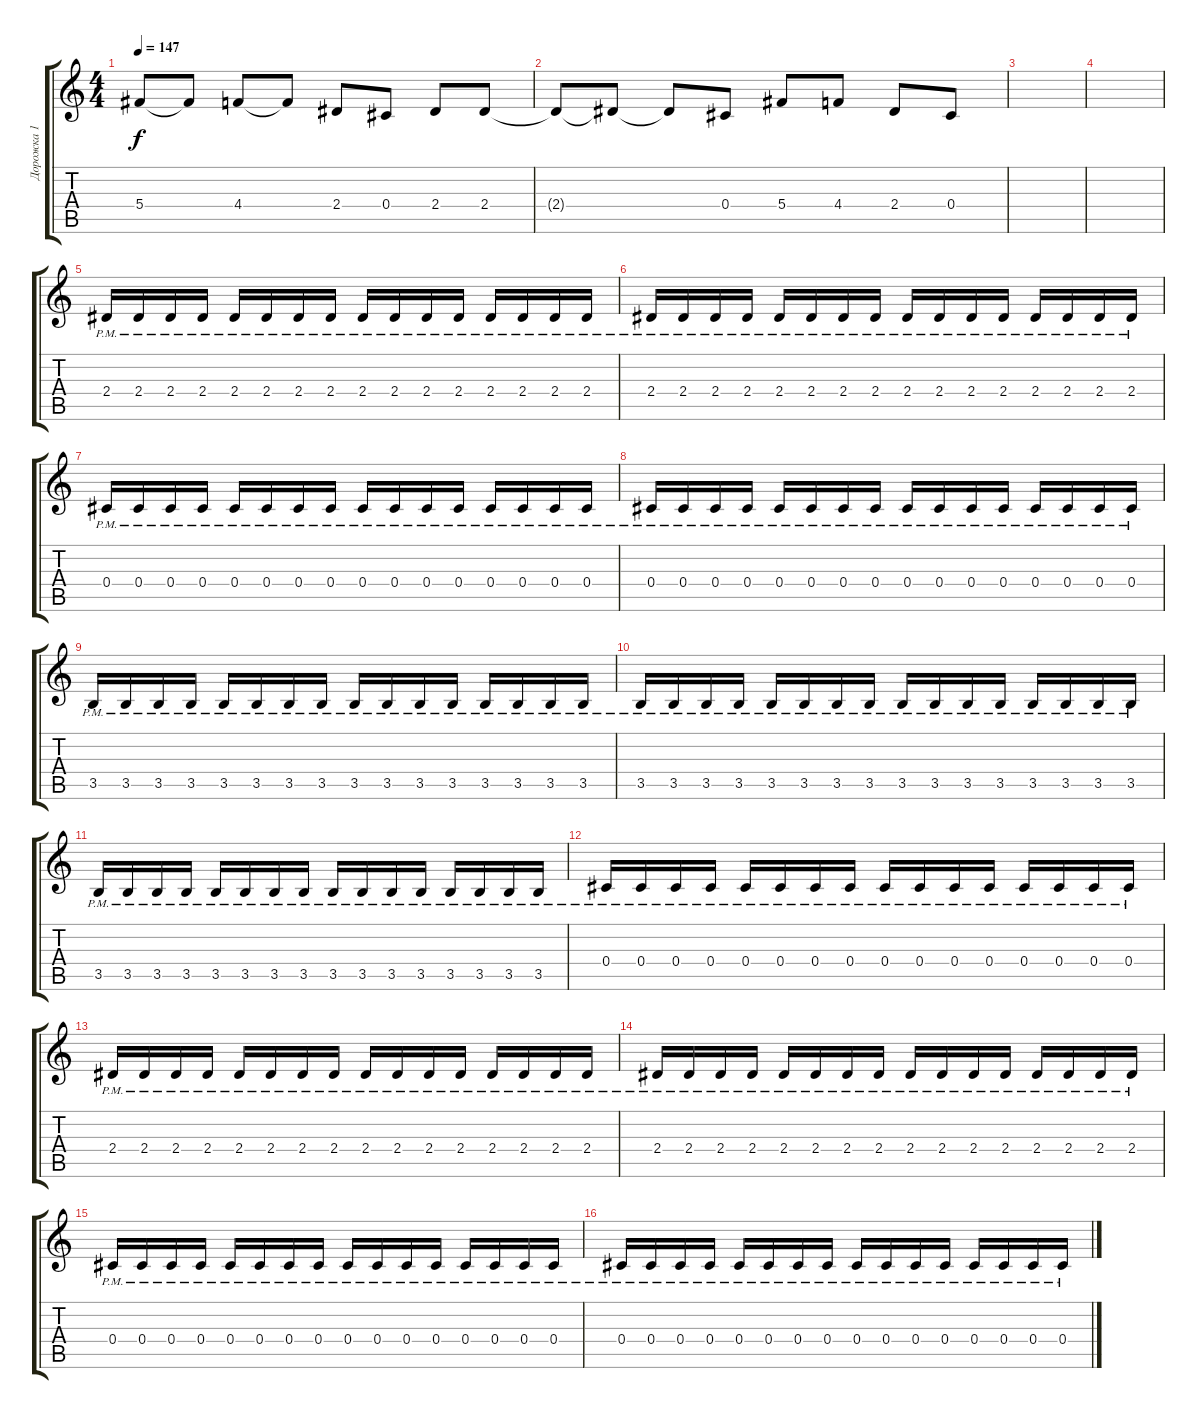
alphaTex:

\track ("Дорожка 1" "Дорожка 1") {instrument distortionguitar}
\staff {score tabs}
\tuning (Eb4 Bb3 Gb3 Db3 Ab2 Db2) {hide}
\ts (4 4)
\tempo 147
\clef g2
\ks c
5.4{t}.8{dy f} 5.4{t}.8 4.4.8 4.4{t}.8 2.4.8 0.4.8 2.4.8 2.4.8 |
2.4{t}.8 2.4{t}.8 2.4{t}.8 0.4.8 5.4.8 4.4.8 2.4.8 0.4.8 |
|
|
2.4{pm}.16 2.4{pm}.16 2.4{pm}.16 2.4{pm}.16 2.4{pm}.16 2.4{pm}.16 2.4{pm}.16 2.4{pm}.16 2.4{pm}.16 2.4{pm}.16 2.4{pm}.16 2.4{pm}.16 2.4{pm}.16 2.4{pm}.16 2.4{pm}.16 2.4{pm}.16 |
2.4{pm}.16 2.4{pm}.16 2.4{pm}.16 2.4{pm}.16 2.4{pm}.16 2.4{pm}.16 2.4{pm}.16 2.4{pm}.16 2.4{pm}.16 2.4{pm}.16 2.4{pm}.16 2.4{pm}.16 2.4{pm}.16 2.4{pm}.16 2.4{pm}.16 2.4{pm}.16 |
0.4{pm}.16 0.4{pm}.16 0.4{pm}.16 0.4{pm}.16 0.4{pm}.16 0.4{pm}.16 0.4{pm}.16 0.4{pm}.16 0.4{pm}.16 0.4{pm}.16 0.4{pm}.16 0.4{pm}.16 0.4{pm}.16 0.4{pm}.16 0.4{pm}.16 0.4{pm}.16 |
0.4{pm}.16 0.4{pm}.16 0.4{pm}.16 0.4{pm}.16 0.4{pm}.16 0.4{pm}.16 0.4{pm}.16 0.4{pm}.16 0.4{pm}.16 0.4{pm}.16 0.4{pm}.16 0.4{pm}.16 0.4{pm}.16 0.4{pm}.16 0.4{pm}.16 0.4{pm}.16 |
3.5{pm}.16 3.5{pm}.16 3.5{pm}.16 3.5{pm}.16 3.5{pm}.16 3.5{pm}.16 3.5{pm}.16 3.5{pm}.16 3.5{pm}.16 3.5{pm}.16 3.5{pm}.16 3.5{pm}.16 3.5{pm}.16 3.5{pm}.16 3.5{pm}.16 3.5{pm}.16 |
3.5{pm}.16 3.5{pm}.16 3.5{pm}.16 3.5{pm}.16 3.5{pm}.16 3.5{pm}.16 3.5{pm}.16 3.5{pm}.16 3.5{pm}.16 3.5{pm}.16 3.5{pm}.16 3.5{pm}.16 3.5{pm}.16 3.5{pm}.16 3.5{pm}.16 3.5{pm}.16 |
3.5{pm}.16 3.5{pm}.16 3.5{pm}.16 3.5{pm}.16 3.5{pm}.16 3.5{pm}.16 3.5{pm}.16 3.5{pm}.16 3.5{pm}.16 3.5{pm}.16 3.5{pm}.16 3.5{pm}.16 3.5{pm}.16 3.5{pm}.16 3.5{pm}.16 3.5{pm}.16 |
0.4{pm}.16 0.4{pm}.16 0.4{pm}.16 0.4{pm}.16 0.4{pm}.16 0.4{pm}.16 0.4{pm}.16 0.4{pm}.16 0.4{pm}.16 0.4{pm}.16 0.4{pm}.16 0.4{pm}.16 0.4{pm}.16 0.4{pm}.16 0.4{pm}.16 0.4{pm}.16 |
2.4{pm}.16 2.4{pm}.16 2.4{pm}.16 2.4{pm}.16 2.4{pm}.16 2.4{pm}.16 2.4{pm}.16 2.4{pm}.16 2.4{pm}.16 2.4{pm}.16 2.4{pm}.16 2.4{pm}.16 2.4{pm}.16 2.4{pm}.16 2.4{pm}.16 2.4{pm}.16 |
2.4{pm}.16 2.4{pm}.16 2.4{pm}.16 2.4{pm}.16 2.4{pm}.16 2.4{pm}.16 2.4{pm}.16 2.4{pm}.16 2.4{pm}.16 2.4{pm}.16 2.4{pm}.16 2.4{pm}.16 2.4{pm}.16 2.4{pm}.16 2.4{pm}.16 2.4{pm}.16 |
0.4{pm}.16 0.4{pm}.16 0.4{pm}.16 0.4{pm}.16 0.4{pm}.16 0.4{pm}.16 0.4{pm}.16 0.4{pm}.16 0.4{pm}.16 0.4{pm}.16 0.4{pm}.16 0.4{pm}.16 0.4{pm}.16 0.4{pm}.16 0.4{pm}.16 0.4{pm}.16 |
0.4{pm}.16 0.4{pm}.16 0.4{pm}.16 0.4{pm}.16 0.4{pm}.16 0.4{pm}.16 0.4{pm}.16 0.4{pm}.16 0.4{pm}.16 0.4{pm}.16 0.4{pm}.16 0.4{pm}.16 0.4{pm}.16 0.4{pm}.16 0.4{pm}.16 0.4{pm}.16
